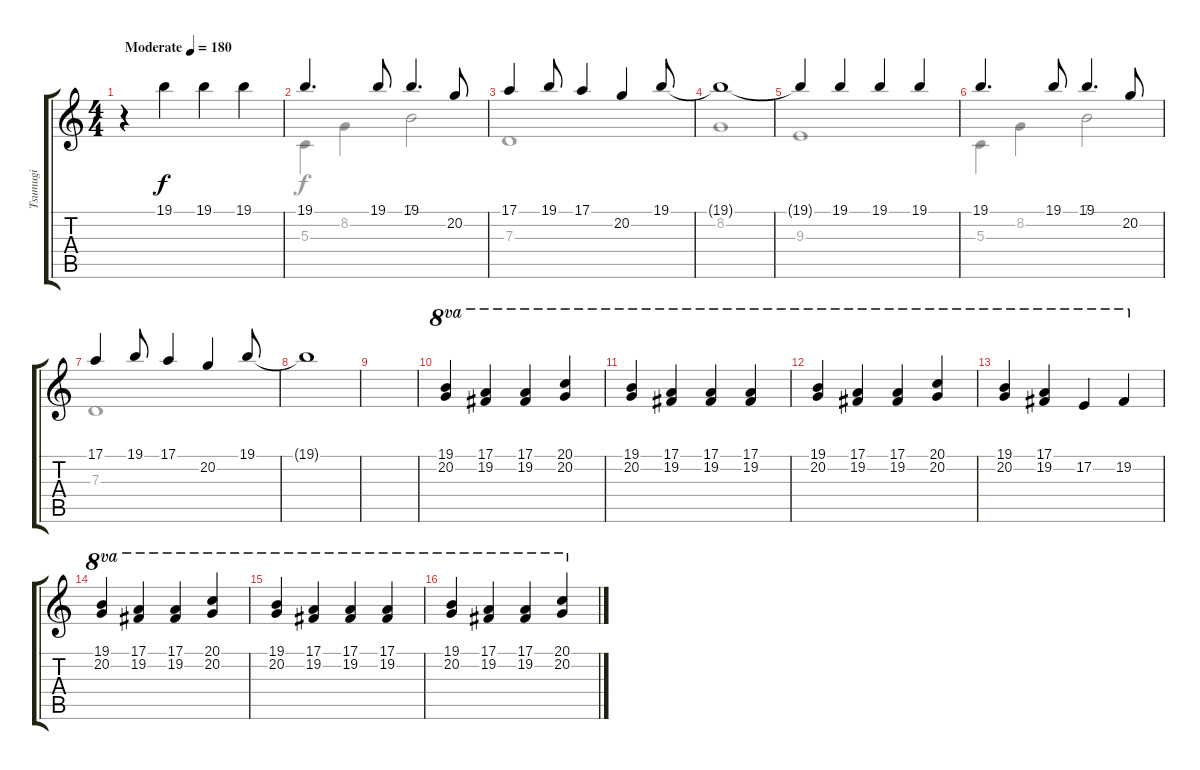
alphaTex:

\track ("Tsumugi" "Tsumugi") {instrument lead2sawtooth}
\staff {score tabs}
\tuning (E4 B3 G3 D3 A2 E2) {hide}
\voice
\ts (4 4)
\tempo (180 "Moderate")
\clef g2
\ks c
r.4{dy f instrument vibraphone} 19.1.4 19.1.4 19.1.4 |
19.1.4{d} 19.1.8 19.1.4{d} 20.2.8 |
17.1.4 19.1.8 17.1.4 20.2.4 19.1.8 |
19.1{t}.1 |
19.1{t}.4 19.1.4 19.1.4 19.1.4 |
19.1.4{d} 19.1.8 19.1.4{d} 20.2.8 |
17.1.4 19.1.8 17.1.4 20.2.4 19.1.8 |
19.1{t}.1 |
|
(19.1 20.2).4{ot 8va instrument lead2sawtooth} (17.1 19.2).4{ot 8va} (17.1 19.2).4{ot 8va} (20.1 20.2).4{ot 8va} |
(19.1 20.2).4{ot 8va} (17.1 19.2).4{ot 8va} (17.1 19.2).4{ot 8va} (17.1 19.2).4{ot 8va} |
(19.1 20.2).4{ot 8va} (17.1 19.2).4{ot 8va} (17.1 19.2).4{ot 8va} (20.1 20.2).4{ot 8va} |
(19.1 20.2).4{ot 8va} (17.1 19.2).4{ot 8va} 17.2.4{ot 8va} 19.2.4{ot 8va} |
(19.1 20.2).4{ot 8va} (17.1 19.2).4{ot 8va} (17.1 19.2).4{ot 8va} (20.1 20.2).4{ot 8va} |
(19.1 20.2).4{ot 8va} (17.1 19.2).4{ot 8va} (17.1 19.2).4{ot 8va} (17.1 19.2).4{ot 8va} |
(19.1 20.2).4{ot 8va} (17.1 19.2).4{ot 8va} (17.1 19.2).4{ot 8va} (20.1 20.2).4{ot 8va}
\voice
\clef g2
\ottava regular
\simile none
\ks c
|
5.3.4 8.2.4 7.1.2 |
7.3.1 |
8.2.1 |
9.3.1 |
5.3.4 8.2.4 7.1.2 |
7.3.1 |
|
|
|
|
|
|
|
|
